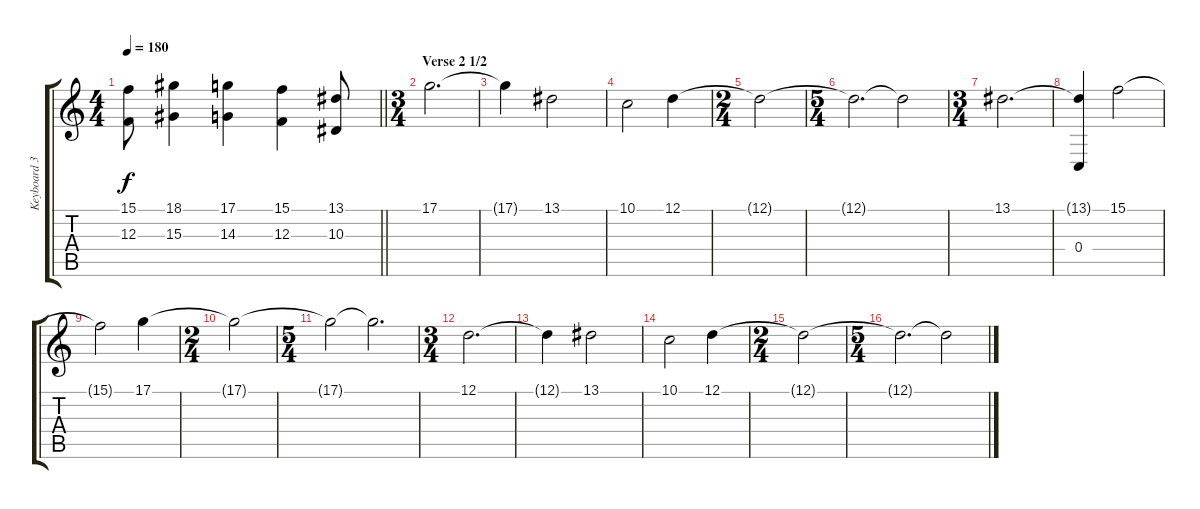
\track ("Keyboard 3" "Keyboard 3") {instrument pad8sweep}
\staff {score tabs}
\tuning (D4 A3 F3 C3 G2 D2) {hide}
\ts (4 4)
\tempo 180
\clef g2
\barLineRight lightlight
\ks c
(15.1{t} 12.3{t}).8{dy f} (18.1 15.3).4 (17.1 14.3).4 (15.1 12.3).4 (13.1 10.3).8 |
\ts (3 4)
\section ("" "Verse 2 1/2")
17.1.2{d} |
17.1{t}.4 13.1.2 |
10.1.2 12.1.4 |
\ts (2 4)
12.1{t}.2 |
\ts (5 4)
12.1{t}.2{d} 12.1{t}.2 |
\ts (3 4)
13.1.2{d} |
(13.1{t} 0.4).4 15.1.2 |
15.1{t}.2 17.1.4 |
\ts (2 4)
17.1{t}.2 |
\ts (5 4)
17.1{t}.2 17.1{t}.2{d} |
\ts (3 4)
12.1.2{d} |
12.1{t}.4 13.1.2 |
10.1.2 12.1.4 |
\ts (2 4)
12.1{t}.2 |
\ts (5 4)
12.1{t}.2{d} 12.1{t}.2
